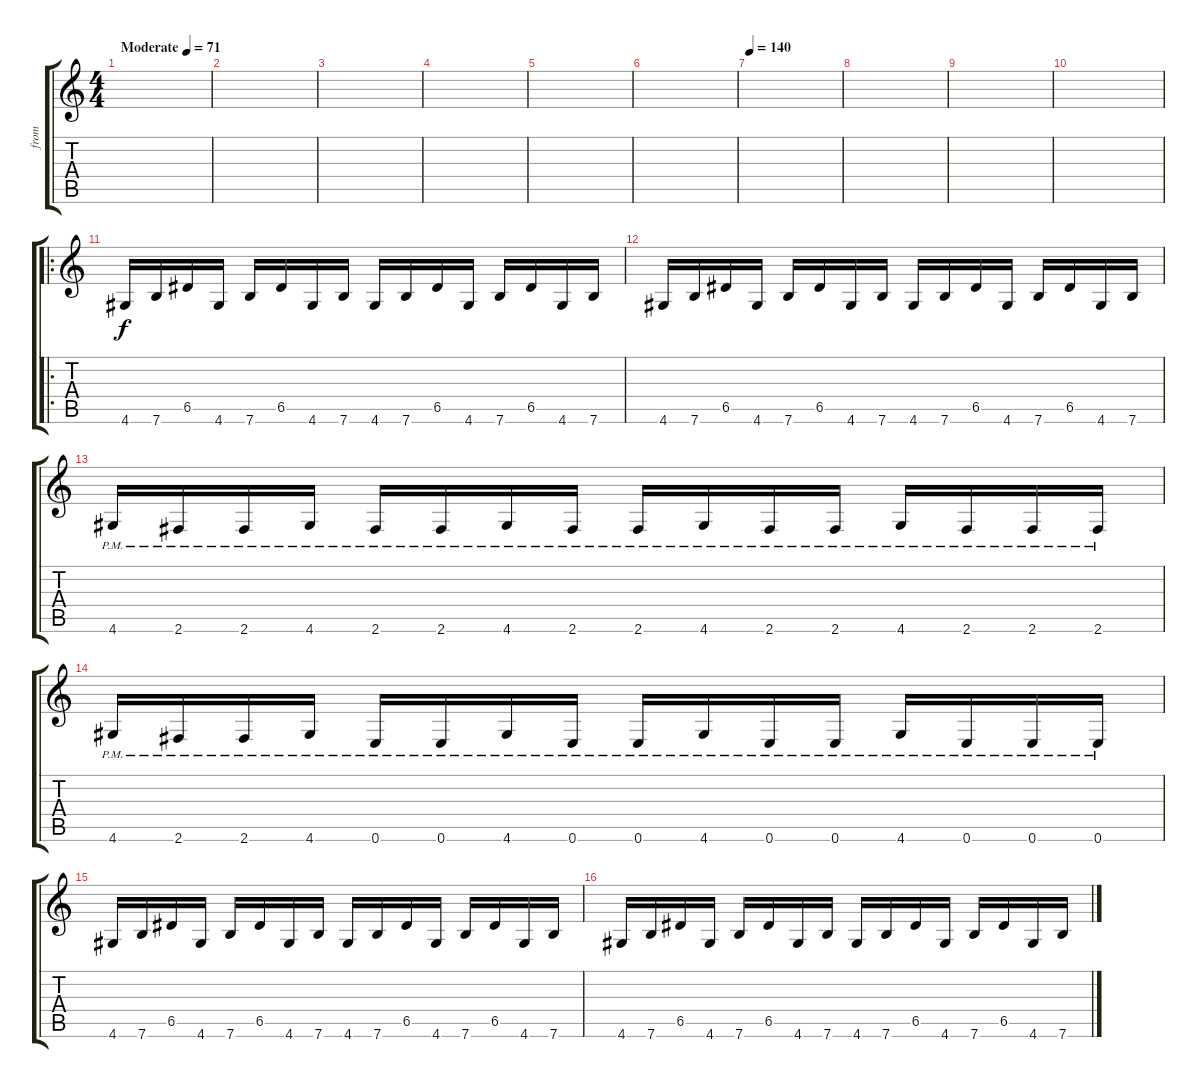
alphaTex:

\track ("from" "from") {instrument acousticguitarsteel}
\staff {score tabs}
\tuning (E4 B3 G3 D3 A2 E2) {hide}
\ts (4 4)
\tempo (71 "Moderate")
\clef g2
\ks c
|
|
|
|
|
|
\tempo 140
|
|
|
|
\ro
4.6.16 7.6.16 6.5.16 4.6.16 7.6.16 6.5.16 4.6.16 7.6.16 4.6.16 7.6.16 6.5.16 4.6.16 7.6.16 6.5.16 4.6.16 7.6.16 |
4.6.16 7.6.16 6.5.16 4.6.16 7.6.16 6.5.16 4.6.16 7.6.16 4.6.16 7.6.16 6.5.16 4.6.16 7.6.16 6.5.16 4.6.16 7.6.16 |
4.6{pm}.16 2.6{pm}.16 2.6{pm}.16 4.6{pm}.16 2.6{pm}.16 2.6{pm}.16 4.6{pm}.16 2.6{pm}.16 2.6{pm}.16 4.6{pm}.16 2.6{pm}.16 2.6{pm}.16 4.6{pm}.16 2.6{pm}.16 2.6{pm}.16 2.6{pm}.16 |
4.6{pm}.16 2.6{pm}.16 2.6{pm}.16 4.6{pm}.16 0.6{pm}.16 0.6{pm}.16 4.6{pm}.16 0.6{pm}.16 0.6{pm}.16 4.6{pm}.16 0.6{pm}.16 0.6{pm}.16 4.6{pm}.16 0.6{pm}.16 0.6{pm}.16 0.6{pm}.16 |
4.6.16 7.6.16 6.5.16 4.6.16 7.6.16 6.5.16 4.6.16 7.6.16 4.6.16 7.6.16 6.5.16 4.6.16 7.6.16 6.5.16 4.6.16 7.6.16 |
4.6.16 7.6.16 6.5.16 4.6.16 7.6.16 6.5.16 4.6.16 7.6.16 4.6.16 7.6.16 6.5.16 4.6.16 7.6.16 6.5.16 4.6.16 7.6.16
